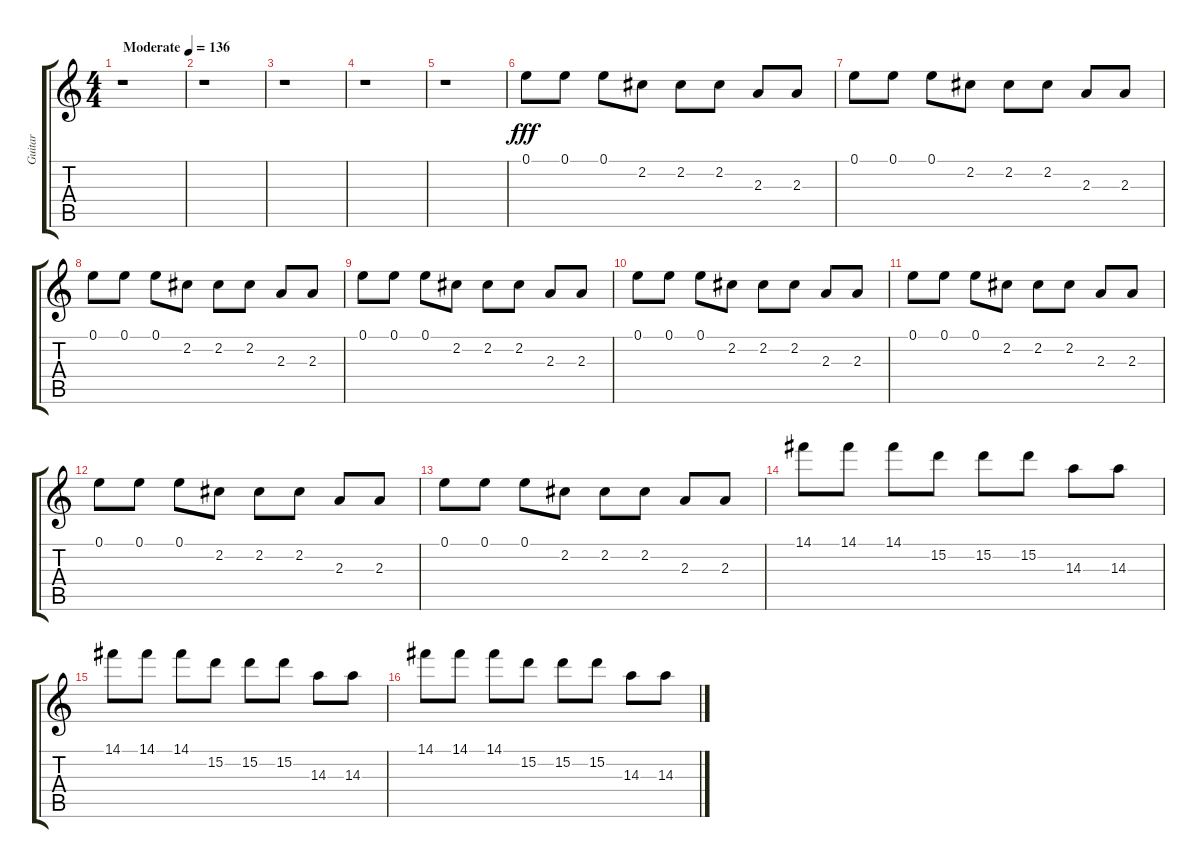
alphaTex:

\track ("Guitar" "Guitar") {instrument overdrivenguitar}
\staff {score tabs}
\tuning (E4 B3 G3 D3 A2 E2) {hide}
\ts (4 4)
\tempo (136 "Moderate")
\clef g2
\ks c
r.1{dy fff instrument overdrivenguitar} |
r.1 |
r.1 |
r.1 |
r.1 |
0.1.8 0.1.8 0.1.8 2.2.8 2.2.8 2.2.8 2.3.8 2.3.8 |
0.1.8 0.1.8 0.1.8 2.2.8 2.2.8 2.2.8 2.3.8 2.3.8 |
0.1.8 0.1.8 0.1.8 2.2.8 2.2.8 2.2.8 2.3.8 2.3.8 |
0.1.8 0.1.8 0.1.8 2.2.8 2.2.8 2.2.8 2.3.8 2.3.8 |
0.1.8 0.1.8 0.1.8 2.2.8 2.2.8 2.2.8 2.3.8 2.3.8 |
0.1.8 0.1.8 0.1.8 2.2.8 2.2.8 2.2.8 2.3.8 2.3.8 |
0.1.8 0.1.8 0.1.8 2.2.8 2.2.8 2.2.8 2.3.8 2.3.8 |
0.1.8 0.1.8 0.1.8 2.2.8 2.2.8 2.2.8 2.3.8 2.3.8 |
14.1.8 14.1.8 14.1.8 15.2.8 15.2.8 15.2.8 14.3.8 14.3.8 |
14.1.8 14.1.8 14.1.8 15.2.8 15.2.8 15.2.8 14.3.8 14.3.8 |
14.1.8 14.1.8 14.1.8 15.2.8 15.2.8 15.2.8 14.3.8 14.3.8
